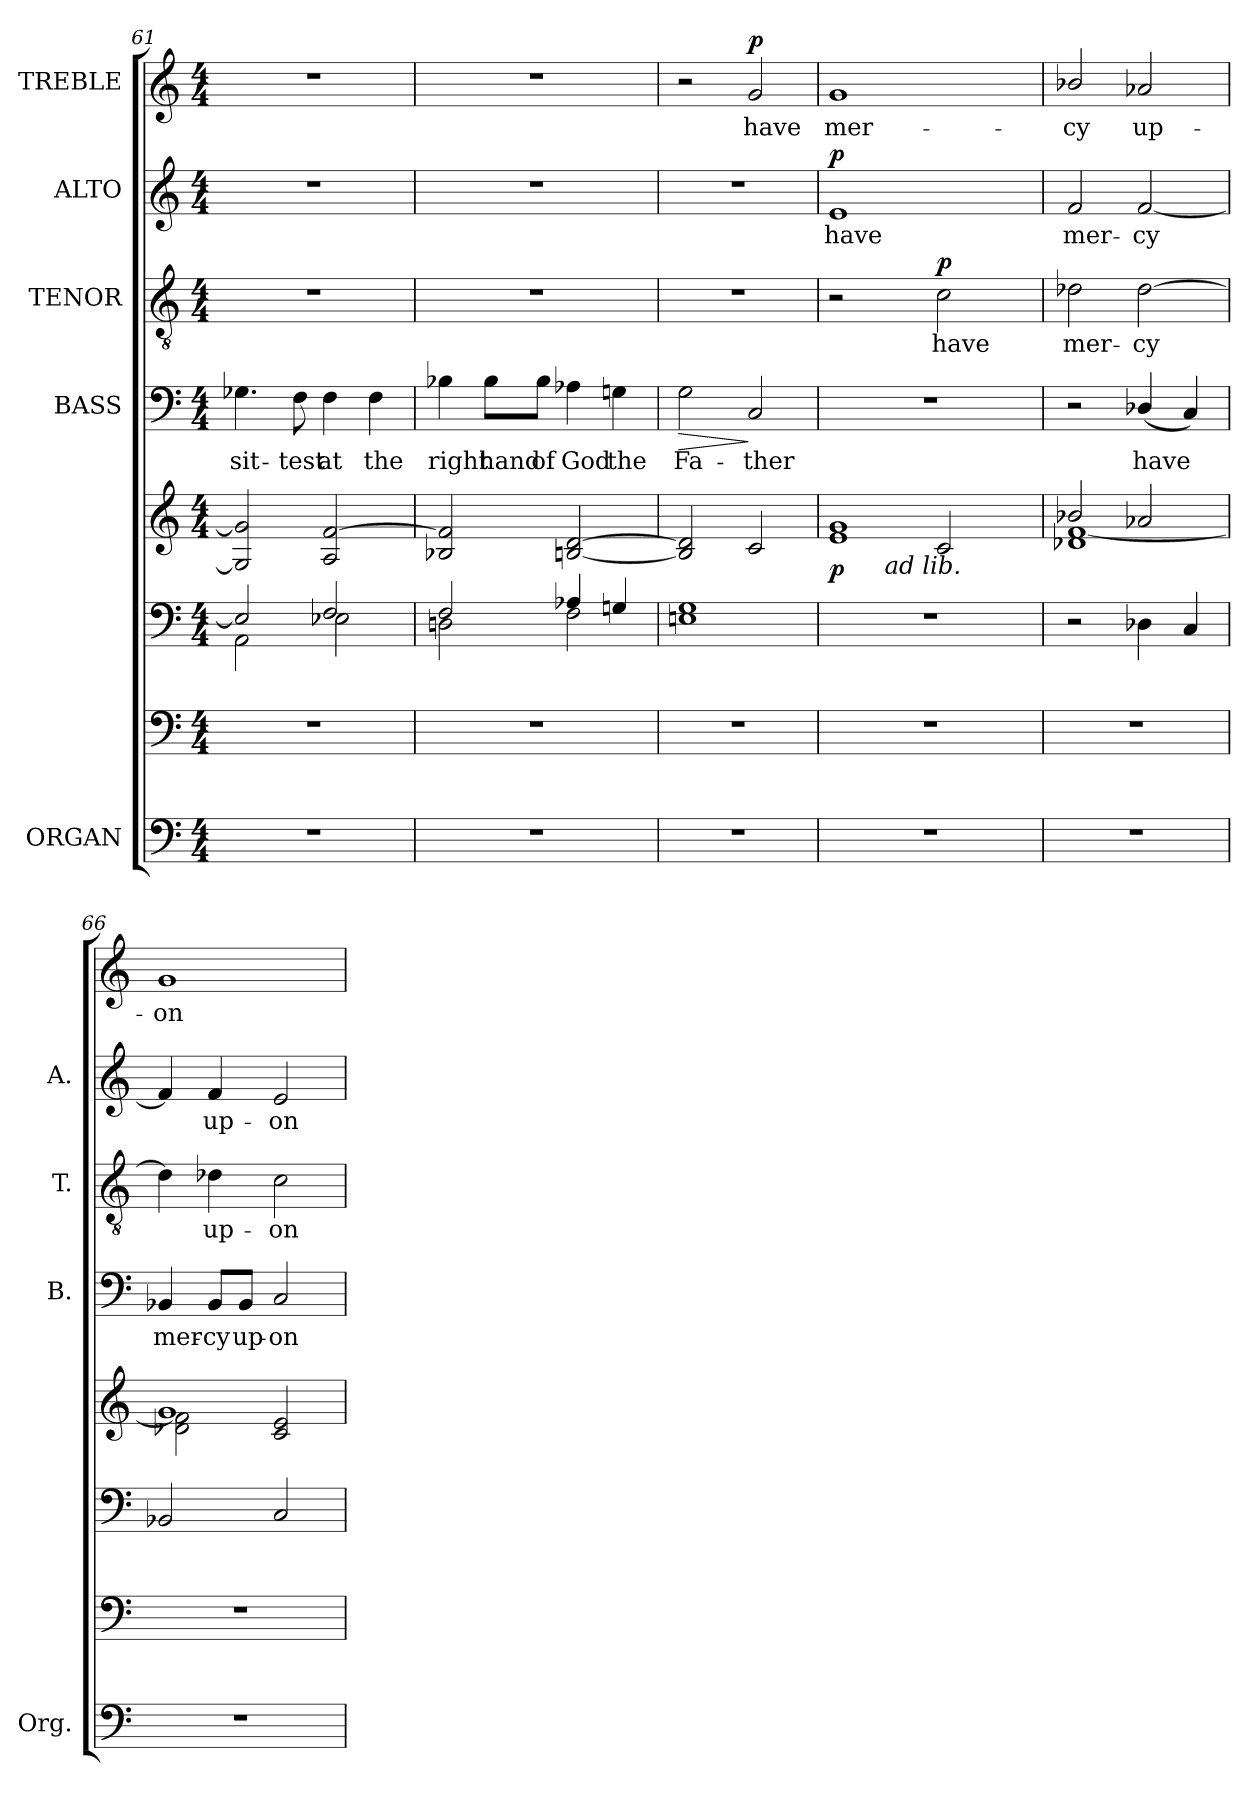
**kern	**kern	**kern	**kern	**dynam	**kern	**text	**dynam	**kern	**text	**dynam	**kern	**text	**dynam	**kern	**text	**dynam
*part5	*part5	*part5	*part5	*part5	*part4	*part4	*part4	*part3	*part3	*part3	*part2	*part2	*part2	*part1	*part1	*part1
*staff8	*staff7	*staff6	*staff5	*staff5/6/7/8	*staff4	*staff4	*staff4	*staff3	*staff3	*staff3	*staff2	*staff2	*staff2	*staff1	*staff1	*staff1
*I"ORGAN	*	*	*	*	*I"BASS	*	*	*I"TENOR	*	*	*I"ALTO	*	*	*I"TREBLE	*	*
*I'Org.	*	*	*	*	*I'B.	*	*	*I'T.	*	*	*I'A.	*	*	*	*	*
*clefF4	*clefF4	*clefF4	*clefG2	*	*clefF4	*	*	*clefGv2	*	*	*clefG2	*	*	*clefG2	*	*
*	*	*	*	*	*	*	*	*ITrd7c12	*	*	*	*	*	*	*	*
*k[]	*k[]	*k[]	*k[]	*	*k[]	*	*	*k[]	*	*	*k[]	*	*	*k[]	*	*
*C:	*C:	*C:	*C:	*	*C:	*	*	*C:	*	*	*C:	*	*	*C:	*	*
*M4/4	*M4/4	*M4/4	*M4/4	*	*M4/4	*	*	*M4/4	*	*	*M4/4	*	*	*M4/4	*	*
=61	=61	=61	=61	=61	=61	=61	=61	=61	=61	=61	=61	=61	=61	=61	=61	=61
*	*	*^	*	*	*	*	*	*	*	*	*	*	*	*	*	*
!	!	!	!	!	!	!	!LO:LY:b:color=#000000	!	!	!	!	!	!	!	!	!	!
1r	1r	2E-i/]	2AAi\	2G-i/] 2g-i]	.	4.G-Xi\	sit-	.	1r	.	.	1r	.	.	1r	.	.
!	!	!	!	!	!	!	!LO:LY:b:color=#000000	!	!	!	!	!	!	!	!	!	!
.	.	.	.	.	.	8Fi\	-test	.	.	.	.	.	.	.	.	.	.
!	!	!	!	!	!	!	!LO:LY:b:color=#000000	!	!	!	!	!	!	!	!	!	!
.	.	2Fi/	2E-Xi\	2Ai/ [2fi	.	4Fi\	at	.	.	.	.	.	.	.	.	.	.
!	!	!	!	!	!	!	!LO:LY:b:color=#000000	!	!	!	!	!	!	!	!	!	!
.	.	.	.	.	.	4Fi\	the	.	.	.	.	.	.	.	.	.	.
=62	=62	=62	=62	=62	=62	=62	=62	=62	=62	=62	=62	=62	=62	=62	=62	=62	=62
!	!	!	!	!	!	!	!LO:LY:b:color=#000000	!	!	!	!	!	!	!	!	!	!
1r	1r	2Fi/	2Dni\	2B-i/ 2fi]	.	4B-i\	right	.	1r	.	.	1r	.	.	1r	.	.
!	!	!	!	!	!	!	!LO:LY:b:color=#000000	!	!	!	!	!	!	!	!	!	!
.	.	.	.	.	.	8B-i\L	hand	.	.	.	.	.	.	.	.	.	.
!	!	!	!	!	!	!	!LO:LY:b:color=#000000	!	!	!	!	!	!	!	!	!	!
.	.	.	.	.	.	8B-i\J	of	.	.	.	.	.	.	.	.	.	.
!	!	!	!	!	!	!	!LO:LY:b:color=#000000	!	!	!	!	!	!	!	!	!	!
.	.	4A-Xi/	2Fi\	[2Bni/ [2di	.	4A-Xi\	God	.	.	.	.	.	.	.	.	.	.
!	!	!	!	!	!	!	!LO:LY:b:color=#000000	!	!	!	!	!	!	!	!	!	!
.	.	4Gni/	.	.	.	4Gni\	the	.	.	.	.	.	.	.	.	.	.
=63	=63	=63	=63	=63	=63	=63	=63	=63	=63	=63	=63	=63	=63	=63	=63	=63	=63
!	!	!	!	!	!	!	!LO:LY:b:color=#000000	!LO:HP:b	!	!	!	!	!	!	!	!	!
1r	1r	1Gi	1Eni	2Bi/] 2di]	.	2Gi\	Fa-	>	1r	.	.	1r	.	.	2r	.	.
!	!	!	!	!	!	!	!LO:LY:b:color=#000000	!	!	!	!	!	!	!	!	!	!
!	!	!	!	!	!	!	!	!	!	!	!	!	!	!	!	!LO:LY:b:color=#000000	!
.	.	.	.	2ci/	.	2Ci/	-ther	]	.	.	.	.	.	.	2gi/	have	p
*	*	*v	*v	*	*	*	*	*	*	*	*	*	*	*	*	*	*
!!LO:LB:g=z
=64	=64	=64	=64	=64	=64	=64	=64	=64	=64	=64	=64	=64	=64	=64	=64	=64
*	*	*	*^	*	*	*	*	*	*	*	*	*	*	*	*	*
!	!	!	!	!	!	!	!	!	!	!	!	!	!LO:LY:b:color=#000000	!	!	!	!
!	!	!	!	!	!	!	!	!	!	!	!	!	!	!	!	!LO:LY:b:color=#000000	!
*	*	*	*	*^	*	*	*	*	*	*	*	*	*	*	*	*	*
1r	1r	1r	1ei 1gi	2ryy	8ryy	p	1r	.	.	2r	.	.	1ei	have	p	1gi	mer-	.
.	.	.	.	.	32ryy	.	.	.	.	.	.	.	.	.	.	.	.	.
.	.	.	.	.	64...ryy	.	.	.	.	.	.	.	.	.	.	.	.	.
!	!	!	!	!	!LO:TX:b:i:t=ad lib.	!	!	!	!	!	!	!	!	!	!	!	!	!
.	.	.	.	.	2ryy	.	.	.	.	.	.	.	.	.	.	.	.	.
!	!	!	!	!	!	!	!	!	!	!	!LO:LY:b:color=#000000	!	!	!	!	!	!	!
.	.	.	.	2ci/	.	.	.	.	.	2Ci\	have	p	.	.	.	.	.	.
.	.	.	.	.	4ryy	.	.	.	.	.	.	.	.	.	.	.	.	.
.	.	.	.	.	16ryy	.	.	.	.	.	.	.	.	.	.	.	.	.
.	.	.	.	.	512ryy	.	.	.	.	.	.	.	.	.	.	.	.	.
*	*	*	*	*v	*v	*	*	*	*	*	*	*	*	*	*	*	*	*
=65	=65	=65	=65	=65	=65	=65	=65	=65	=65	=65	=65	=65	=65	=65	=65	=65	=65
*	*	*	*	*^	*	*	*	*	*	*	*	*	*	*	*	*	*
!	!	!	!	!	!	!	!	!	!	!	!LO:LY:b:color=#000000	!	!	!	!	!	!	!
*	*	*	*	*v	*v	*	*	*	*	*	*	*	*	*	*	*	*	*
*	*	*	*	*^	*	*	*	*	*	*	*	*	*	*	*	*	*
!	!	!	!	!	!	!	!	!	!	!	!	!	!	!LO:LY:b:color=#000000	!	!	!	!
*	*	*	*	*v	*v	*	*	*	*	*	*	*	*	*	*	*	*	*
*	*	*	*	*^	*	*	*	*	*	*	*	*	*	*	*	*	*
!	!	!	!	!	!	!	!	!	!	!	!	!	!	!	!	!	!LO:LY:b:color=#000000	!
*	*	*	*	*v	*v	*	*	*	*	*	*	*	*	*	*	*	*	*
1r	1r	2r	2b-i/	1d-Xi [1fi	.	2r	.	.	2D-Xi\	mer-	.	2fi/	mer-	.	2b-i/	-cy	.
!	!	!	!	!	!	!	!LO:LY:b:color=#000000	!	!	!	!	!	!	!	!	!	!
!	!	!	!	!	!	!	!	!	!	!LO:LY:b:color=#000000	!	!	!	!	!	!	!
!	!	!	!	!	!	!	!	!	!	!	!	!	!LO:LY:b:color=#000000	!	!	!	!
!	!	!	!	!	!	!	!	!	!	!	!	!	!	!	!	!LO:LY:b:color=#000000	!
.	.	4D-Xi\	2a-Xi/	.	.	(4D-Xi/	have	.	[2D-i\	-cy	.	[2fi/	-cy	.	2a-Xi/	up-	.
.	.	4Ci/	.	.	.	4Ci/)	.	.	.	.	.	.	.	.	.	.	.
=66	=66	=66	=66	=66	=66	=66	=66	=66	=66	=66	=66	=66	=66	=66	=66	=66	=66
!	!	!	!	!	!	!	!LO:LY:b:color=#000000	!	!	!	!	!	!	!	!	!	!
!	!	!	!	!	!	!	!	!	!	!	!	!	!	!	!	!LO:LY:b:color=#000000	!
1r	1r	2BB-i/	1gi	2d-i\ 2fi]	.	4BB-i/	mer-	.	4D-i\]	.	.	4fi/]	.	.	1gi	-on	.
!	!	!	!	!	!	!	!LO:LY:b:color=#000000	!	!	!	!	!	!	!	!	!	!
!	!	!	!	!	!	!	!	!	!	!LO:LY:b:color=#000000	!	!	!	!	!	!	!
!	!	!	!	!	!	!	!	!	!	!	!	!	!LO:LY:b:color=#000000	!	!	!	!
.	.	.	.	.	.	8BB-i/L	-cy	.	4D-Xi\	up-	.	4fi/	up-	.	.	.	.
!	!	!	!	!	!	!	!LO:LY:b:color=#000000	!	!	!	!	!	!	!	!	!	!
.	.	.	.	.	.	8BB-i/J	up-	.	.	.	.	.	.	.	.	.	.
!	!	!	!	!	!	!	!LO:LY:b:color=#000000	!	!	!	!	!	!	!	!	!	!
!	!	!	!	!	!	!	!	!	!	!LO:LY:b:color=#000000	!	!	!	!	!	!	!
!	!	!	!	!	!	!	!	!	!	!	!	!	!LO:LY:b:color=#000000	!	!	!	!
.	.	2Ci/	.	2ci/ 2ei	.	2Ci/	-on	.	2Ci\	-on	.	2ei/	-on	.	.	.	.
*	*	*	*v	*v	*	*	*	*	*	*	*	*	*	*	*	*	*
=	=	=	=	=	=	=	=	=	=	=	=	=	=	=	=	=
*-	*-	*-	*-	*-	*-	*-	*-	*-	*-	*-	*-	*-	*-	*-	*-	*-
